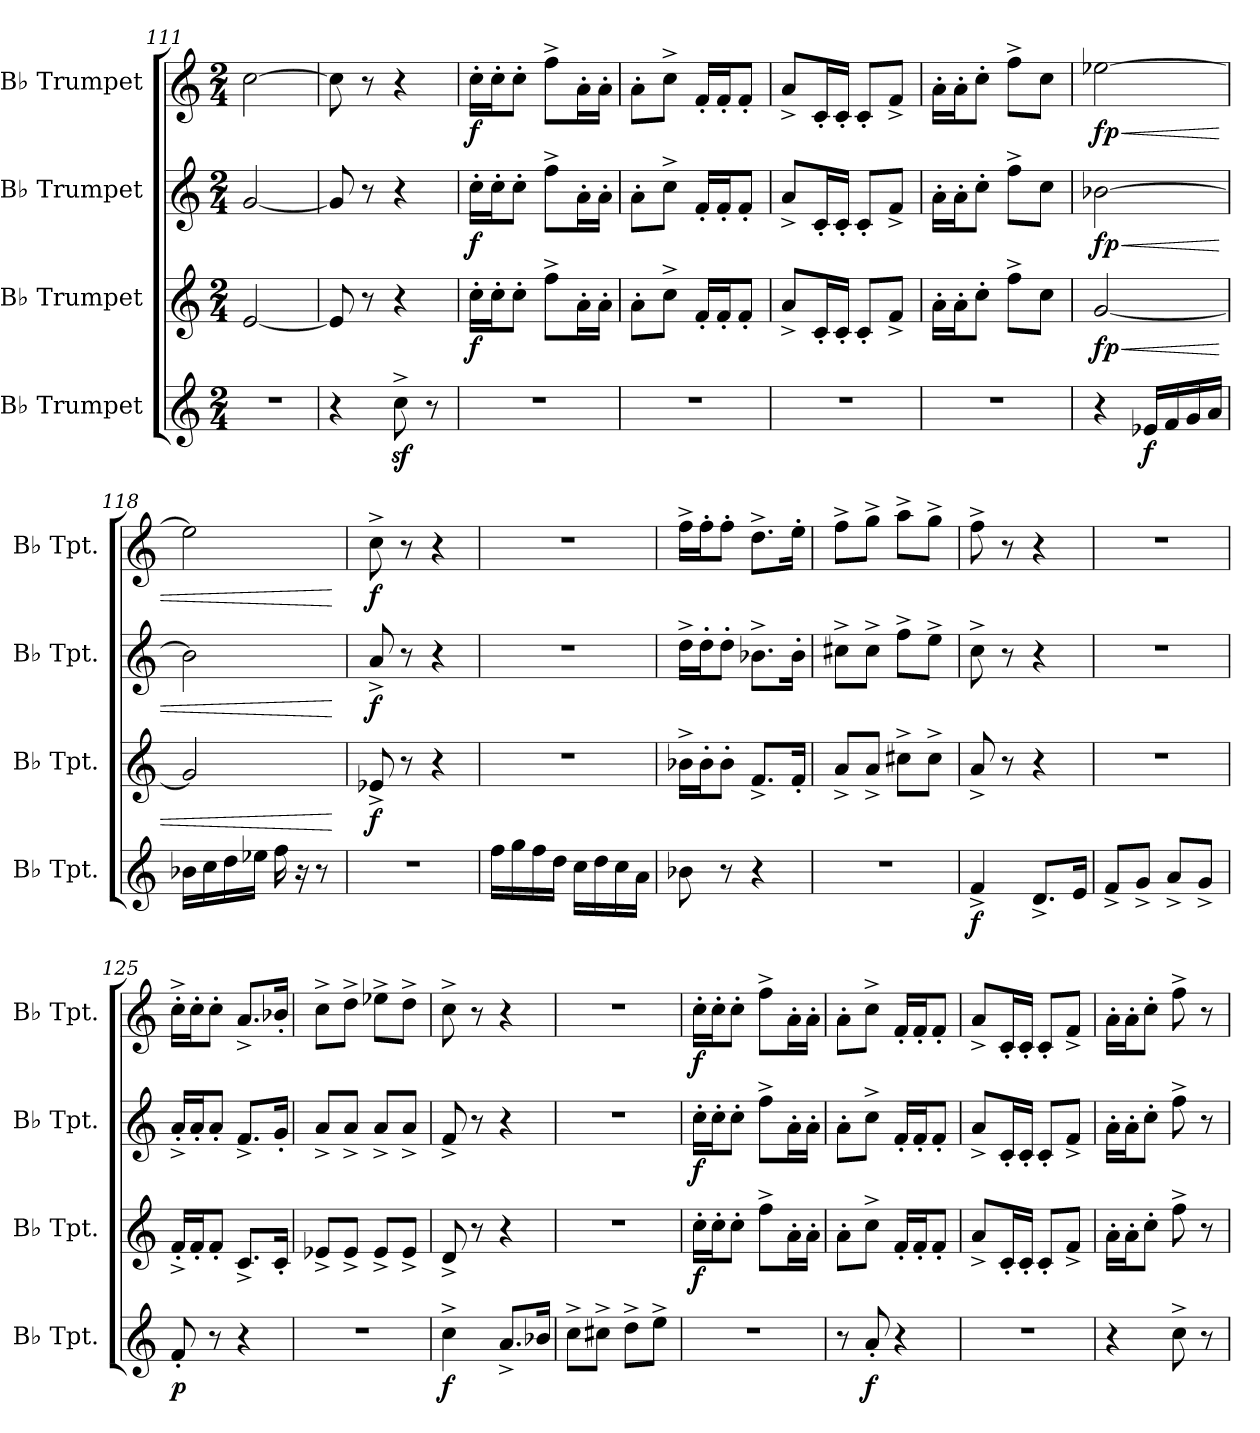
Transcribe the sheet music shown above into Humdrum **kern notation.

**kern	**dynam	**kern	**dynam	**kern	**dynam	**kern	**dynam
*part4	*part4	*part3	*part3	*part2	*part2	*part1	*part1
*staff4	*staff4	*staff3	*staff3	*staff2	*staff2	*staff1	*staff1
*I"B♭ Trumpet	*	*I"B♭ Trumpet	*	*I"B♭ Trumpet	*	*I"B♭ Trumpet	*
*I'B♭ Tpt.	*	*I'B♭ Tpt.	*	*I'B♭ Tpt.	*	*I'B♭ Tpt.	*
*clefG2	*	*clefG2	*	*clefG2	*	*clefG2	*
*ITrd1c2	*	*ITrd1c2	*	*ITrd1c2	*	*ITrd1c2	*
*k[b-e-]	*	*k[b-e-]	*	*k[b-e-]	*	*k[b-e-]	*
*M2/4	*	*M2/4	*	*M2/4	*	*M2/4	*
=111	=111	=111	=111	=111	=111	=111	=111
2r	.	[2d/	.	[2f/	.	[2b-\	.
=112	=112	=112	=112	=112	=112	=112	=112
4r	.	8d/]	.	8f/]	.	8b-\]	.
.	.	8r	.	8r	.	8r	.
8b-z<^\	.	4r	.	4r	.	4r	.
8r	.	.	.	.	.	.	.
=113	=113	=113	=113	=113	=113	=113	=113
!	!	!	!LO:DY:b	!	!LO:DY:b	!	!LO:DY:b
2r	.	16b-'\LL	f	16b-'\LL	f	16b-'\LL	f
.	.	16b-'\J	.	16b-'\J	.	16b-'\J	.
.	.	8b-'\J	.	8b-'\J	.	8b-'\J	.
.	.	8ee-^\L	.	8ee-^\L	.	8ee-^\L	.
.	.	16g'\L	.	16g'\L	.	16g'\L	.
.	.	16g'\JJ	.	16g'\JJ	.	16g'\JJ	.
=114	=114	=114	=114	=114	=114	=114	=114
2r	.	8g'\L	.	8g'\L	.	8g'\L	.
.	.	8b-^\J	.	8b-^\J	.	8b-^\J	.
.	.	16e-'/LL	.	16e-'/LL	.	16e-'/LL	.
.	.	16e-'/J	.	16e-'/J	.	16e-'/J	.
.	.	8e-'/J	.	8e-'/J	.	8e-'/J	.
=115	=115	=115	=115	=115	=115	=115	=115
2r	.	8g^/L	.	8g^/L	.	8g^/L	.
.	.	16B-'/L	.	16B-'/L	.	16B-'/L	.
.	.	16B-'/JJ	.	16B-'/JJ	.	16B-'/JJ	.
.	.	8B-'/L	.	8B-'/L	.	8B-'/L	.
.	.	8e-^/J	.	8e-^/J	.	8e-^/J	.
!!LO:LB:g=z
=116	=116	=116	=116	=116	=116	=116	=116
2r	.	16g'\LL	.	16g'\LL	.	16g'\LL	.
.	.	16g'\J	.	16g'\J	.	16g'\J	.
.	.	8b-'\J	.	8b-'\J	.	8b-'\J	.
.	.	8ee-^\L	.	8ee-^\L	.	8ee-^\L	.
.	.	8b-\J	.	8b-\J	.	8b-\J	.
=117	=117	=117	=117	=117	=117	=117	=117
!	!	!	!LO:HP:b	!	!LO:HP:b	!	!LO:HP:b
!	!	!	!LO:DY:n=1:b	!	!LO:DY:n=1:b	!	!LO:DY:n=1:b
4r	.	[2f/	< fp	[2a-X\	< fp	[2dd-X\	< fp
!	!LO:DY:b	!	!	!	!	!	!
16d-X/LL	f	.	.	.	.	.	.
16e-/	.	.	.	.	.	.	.
16f/	.	.	.	.	.	.	.
16g/JJ	.	.	.	.	.	.	.
=118	=118	=118	=118	=118	=118	=118	=118
16a-X\LL	.	2f/]	.	2a-\]	.	2dd-\]	.
16b-\	.	.	.	.	.	.	.
16cc\	.	.	.	.	.	.	.
16dd-X\JJ	.	.	.	.	.	.	.
16ee-\	.	.	.	.	.	.	.
16r	.	.	.	.	.	.	.
8r	.	.	.	.	.	.	.
.	.	.	[	.	[	.	[
=119	=119	=119	=119	=119	=119	=119	=119
!	!	!	!LO:DY:b	!	!LO:DY:b	!	!LO:DY:b
2r	.	8d-X^/	f	8g^/	f	8b-^\	f
.	.	8r	.	8r	.	8r	.
.	.	4r	.	4r	.	4r	.
=120	=120	=120	=120	=120	=120	=120	=120
16ee-\LL	.	2r	.	2r	.	2r	.
16ff\	.	.	.	.	.	.	.
16ee-\	.	.	.	.	.	.	.
16cc\JJ	.	.	.	.	.	.	.
16b-\LL	.	.	.	.	.	.	.
16cc\	.	.	.	.	.	.	.
16b-\	.	.	.	.	.	.	.
16g\JJ	.	.	.	.	.	.	.
=121	=121	=121	=121	=121	=121	=121	=121
8a-X\	.	16a-X^\LL	.	16cc^\LL	.	16ee-^\LL	.
.	.	16a-'\J	.	16cc'\J	.	16ee-'\J	.
8r	.	8a-'\J	.	8cc'\J	.	8ee-'\J	.
4r	.	8.e-^/L	.	8.a-X^\L	.	8.cc^\L	.
.	.	16e-'/Jk	.	16a-'\Jk	.	16dd'\Jk	.
!!LO:LB:g=z
=122	=122	=122	=122	=122	=122	=122	=122
2r	.	8g^/L	.	8bn^\L	.	8ee-^\L	.
.	.	8g^/J	.	8b^\J	.	8ff^\J	.
.	.	8bn^\L	.	8ee-^\L	.	8gg^\L	.
.	.	8b^\J	.	8dd^\J	.	8ff^\J	.
=123	=123	=123	=123	=123	=123	=123	=123
!	!LO:DY:b	!	!	!	!	!	!
4e-^/	f	8g^/	.	8b-^\	.	8ee-^\	.
.	.	8r	.	8r	.	8r	.
8.c^/L	.	4r	.	4r	.	4r	.
16d/Jk	.	.	.	.	.	.	.
=124	=124	=124	=124	=124	=124	=124	=124
8e-^/L	.	2r	.	2r	.	2r	.
8f^/J	.	.	.	.	.	.	.
8g^/L	.	.	.	.	.	.	.
8f^/J	.	.	.	.	.	.	.
=125	=125	=125	=125	=125	=125	=125	=125
!	!LO:DY:b	!	!	!	!	!	!
8e-'/	p	16e-'^/LL	.	16g'^/LL	.	16b-'^\LL	.
.	.	16e-'/J	.	16g'/J	.	16b-'\J	.
8r	.	8e-'/J	.	8g'/J	.	8b-'\J	.
4r	.	8.B-^/L	.	8.e-^/L	.	8.g^/L	.
.	.	16B-'/Jk	.	16f'/Jk	.	16a-X'/Jk	.
=126	=126	=126	=126	=126	=126	=126	=126
2r	.	8d-X^/L	.	8g^/L	.	8b-^\L	.
.	.	8d-^/J	.	8g^/J	.	8cc^\J	.
.	.	8d-^/L	.	8g^/L	.	8dd-X^\L	.
.	.	8d-^/J	.	8g^/J	.	8cc^\J	.
=127	=127	=127	=127	=127	=127	=127	=127
!	!LO:DY:b	!	!	!	!	!	!
4b-^\	f	8c^/	.	8e-^/	.	8b-^\	.
.	.	8r	.	8r	.	8r	.
8.g^/L	.	4r	.	4r	.	4r	.
16a-X/Jk	.	.	.	.	.	.	.
=128	=128	=128	=128	=128	=128	=128	=128
8b-^\L	.	2r	.	2r	.	2r	.
8bn^\J	.	.	.	.	.	.	.
8cc^\L	.	.	.	.	.	.	.
8dd^\J	.	.	.	.	.	.	.
!!LO:PB:g=z
=129	=129	=129	=129	=129	=129	=129	=129
!	!	!	!LO:DY:b	!	!LO:DY:b	!	!LO:DY:b
2r	.	16b-'\LL	f	16b-'\LL	f	16b-'\LL	f
.	.	16b-'\J	.	16b-'\J	.	16b-'\J	.
.	.	8b-'\J	.	8b-'\J	.	8b-'\J	.
.	.	8ee-^\L	.	8ee-^\L	.	8ee-^\L	.
.	.	16g'\L	.	16g'\L	.	16g'\L	.
.	.	16g'\JJ	.	16g'\JJ	.	16g'\JJ	.
=130	=130	=130	=130	=130	=130	=130	=130
8r	.	8g'\L	.	8g'\L	.	8g'\L	.
!	!LO:DY:b	!	!	!	!	!	!
8g'/	f	8b-^\J	.	8b-^\J	.	8b-^\J	.
4r	.	16e-'/LL	.	16e-'/LL	.	16e-'/LL	.
.	.	16e-'/J	.	16e-'/J	.	16e-'/J	.
.	.	8e-'/J	.	8e-'/J	.	8e-'/J	.
=131	=131	=131	=131	=131	=131	=131	=131
2r	.	8g^/L	.	8g^/L	.	8g^/L	.
.	.	16B-'/L	.	16B-'/L	.	16B-'/L	.
.	.	16B-'/JJ	.	16B-'/JJ	.	16B-'/JJ	.
.	.	8B-'/L	.	8B-'/L	.	8B-'/L	.
.	.	8e-^/J	.	8e-^/J	.	8e-^/J	.
=132	=132	=132	=132	=132	=132	=132	=132
4r	.	16g'\LL	.	16g'\LL	.	16g'\LL	.
.	.	16g'\J	.	16g'\J	.	16g'\J	.
.	.	8b-'\J	.	8b-'\J	.	8b-'\J	.
8b-^\	.	8ee-^\	.	8ee-^\	.	8ee-^\	.
8r	.	8r	.	8r	.	8r	.
=	=	=	=	=	=	=	=
*-	*-	*-	*-	*-	*-	*-	*-
